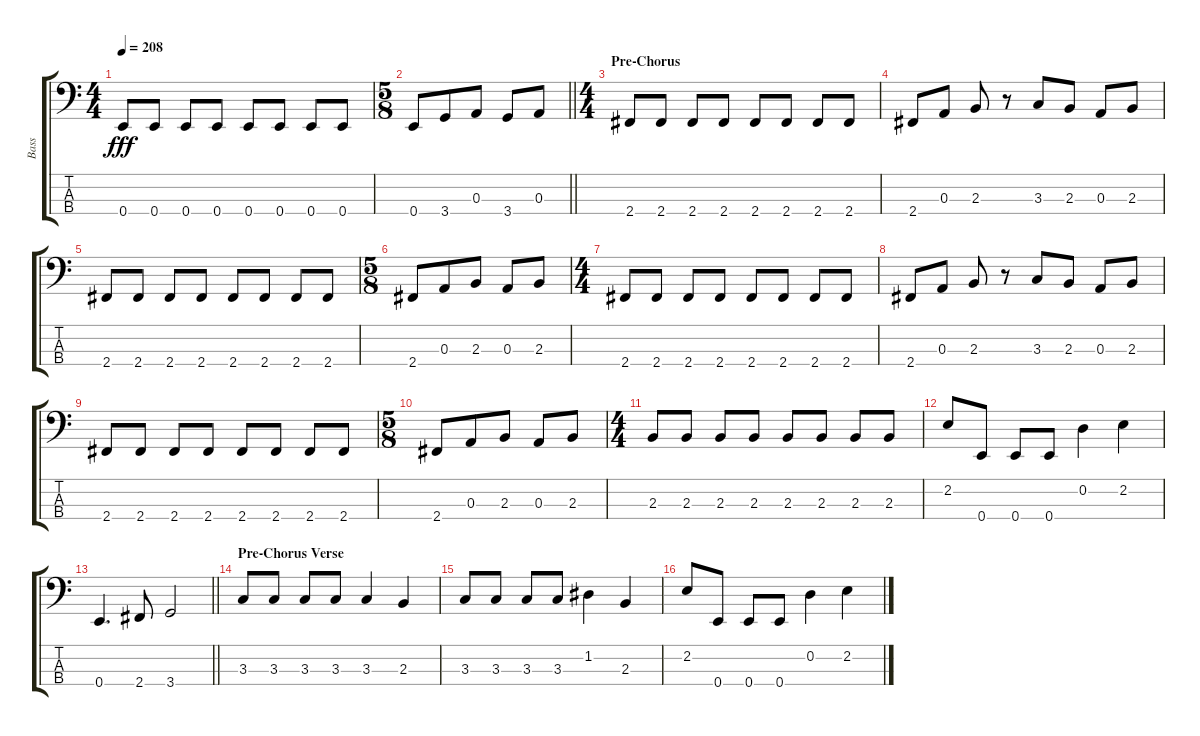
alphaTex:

\track ("Bass" "Bass") {instrument electricbassfinger}
\staff {score tabs}
\tuning (G2 D2 A1 E1) {hide}
\ts (4 4)
\tempo 208
\clef f4
\ks c
0.4.8{dy fff} 0.4.8 0.4.8 0.4.8 0.4.8 0.4.8 0.4.8 0.4.8 |
\ts (5 8)
\barLineRight lightlight
0.4.8 3.4.8 0.3.8 3.4.8 0.3.8 |
\ts (4 4)
\section ("" "Pre-Chorus")
2.4.8 2.4.8 2.4.8 2.4.8 2.4.8 2.4.8 2.4.8 2.4.8 |
2.4.8 0.3.8 2.3.8 r.8 3.3.8 2.3.8 0.3.8 2.3.8 |
2.4.8 2.4.8 2.4.8 2.4.8 2.4.8 2.4.8 2.4.8 2.4.8 |
\ts (5 8)
2.4.8 0.3.8 2.3.8 0.3.8 2.3.8 |
\ts (4 4)
2.4.8 2.4.8 2.4.8 2.4.8 2.4.8 2.4.8 2.4.8 2.4.8 |
2.4.8 0.3.8 2.3.8 r.8 3.3.8 2.3.8 0.3.8 2.3.8 |
2.4.8 2.4.8 2.4.8 2.4.8 2.4.8 2.4.8 2.4.8 2.4.8 |
\ts (5 8)
2.4.8 0.3.8 2.3.8 0.3.8 2.3.8 |
\ts (4 4)
2.3.8 2.3.8 2.3.8 2.3.8 2.3.8 2.3.8 2.3.8 2.3.8 |
2.2.8 0.4.8 0.4.8 0.4.8 0.2.4 2.2.4 |
\barLineRight lightlight
0.4.4{d} 2.4.8 3.4.2 |
\section ("" "Pre-Chorus Verse")
3.3.8 3.3.8 3.3.8 3.3.8 3.3.4 2.3.4 |
3.3.8 3.3.8 3.3.8 3.3.8 1.2.4 2.3.4 |
2.2.8 0.4.8 0.4.8 0.4.8 0.2.4 2.2.4
